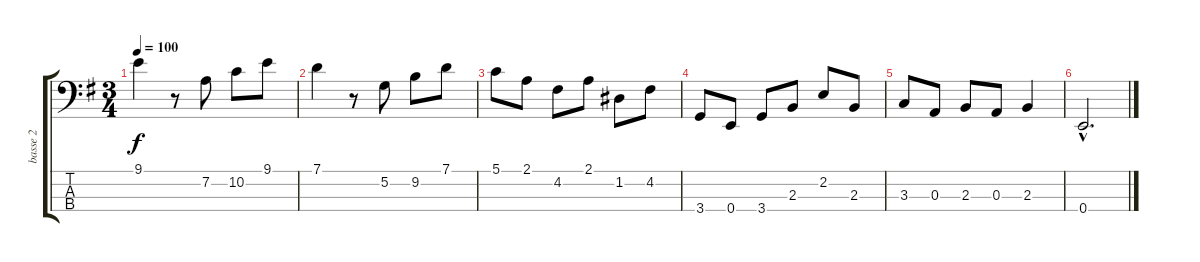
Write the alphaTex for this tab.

\track ("basse 2" "basse 2") {instrument electricbassfinger}
\staff {score tabs}
\tuning (G2 D2 A1 E1) {hide}
\ts (3 4)
\tempo 100
\clef f4
\ks eminor
9.1.4{dy f} r.8 7.2.8 10.2.8 9.1.8 |
7.1.4 r.8 5.2.8 9.2.8 7.1.8 |
5.1.8 2.1.8 4.2.8 2.1.8 1.2.8 4.2.8 |
3.4.8 0.4.8 3.4.8 2.3.8 2.2.8 2.3.8 |
3.3.8 0.3.8 2.3.8 0.3.8 2.3.4 |
0.4{hac}.2{d}
